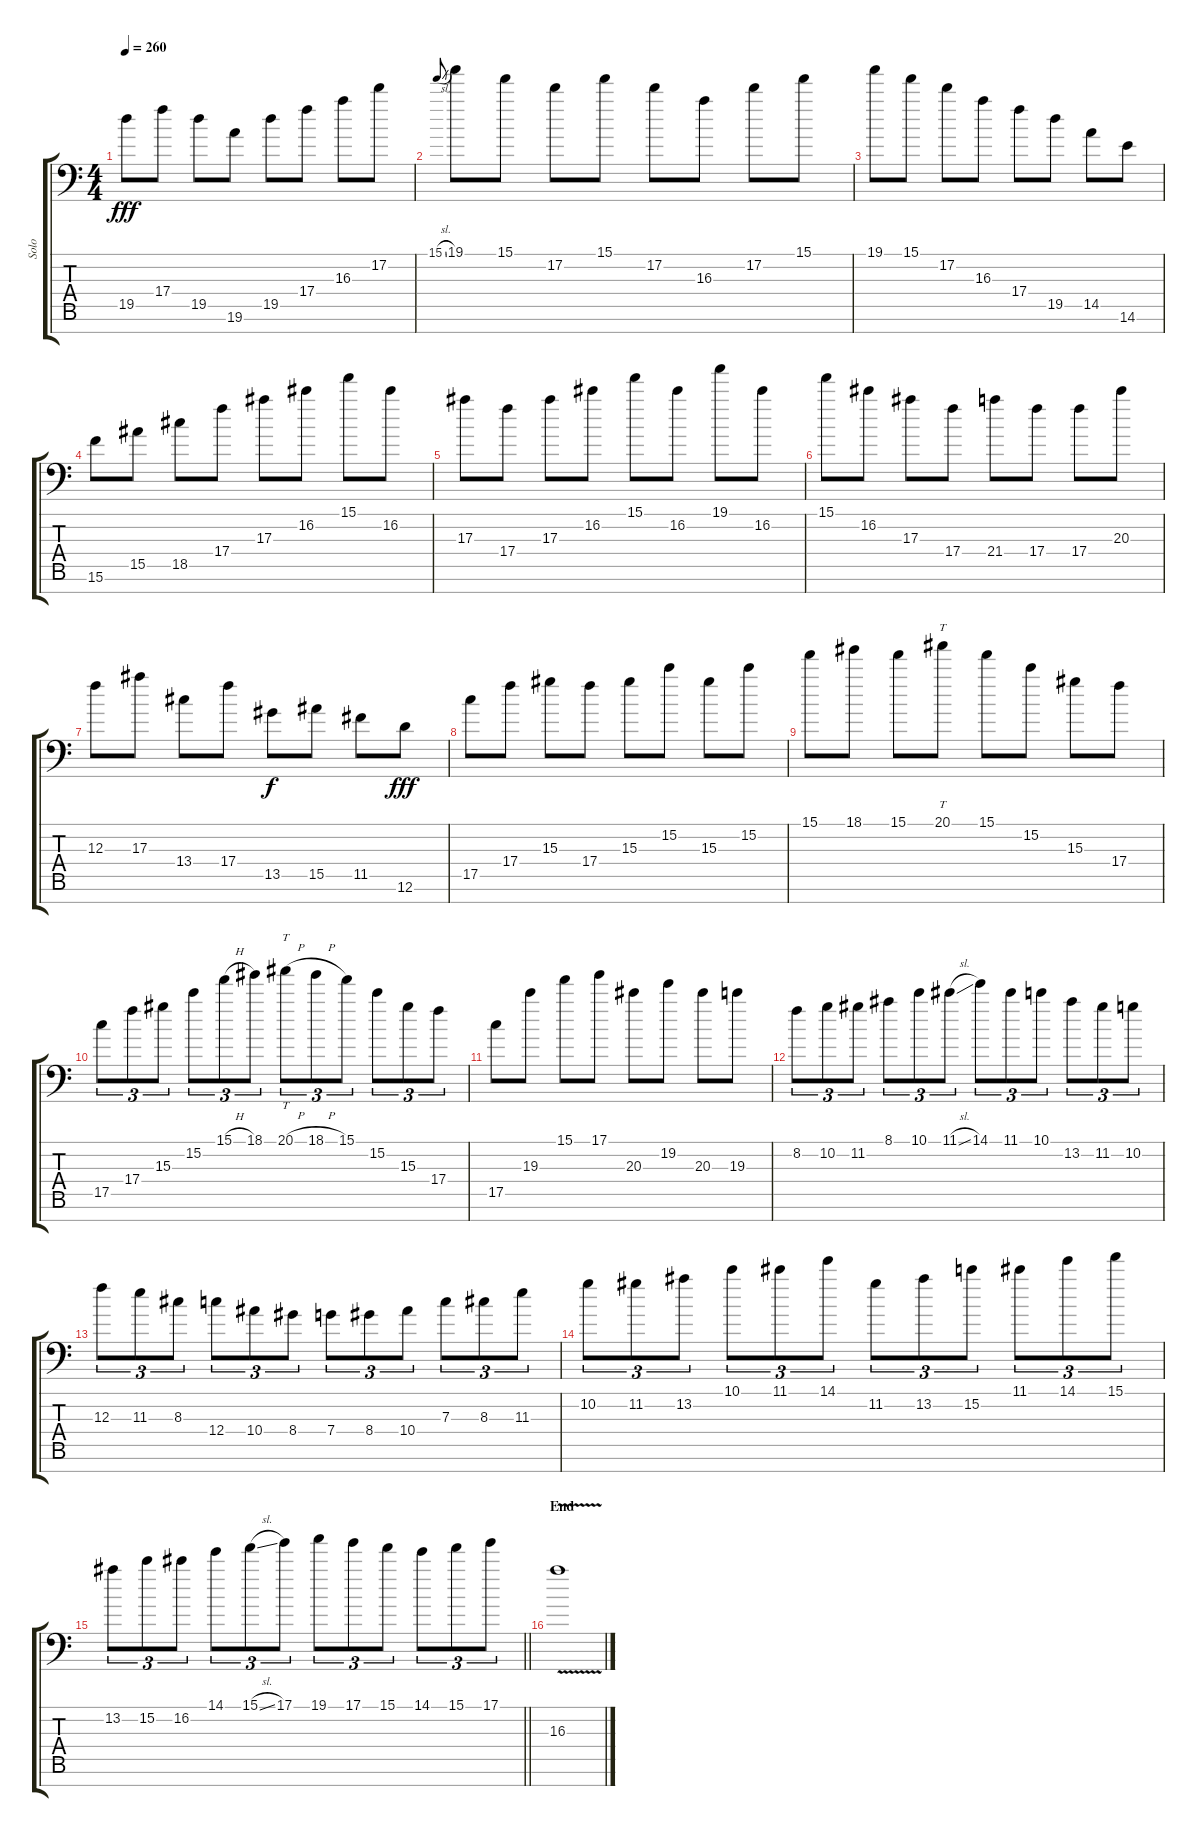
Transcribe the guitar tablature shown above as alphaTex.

\track ("Solo" "Solo") {instrument distortionguitar}
\staff {score tabs}
\tuning (D4 A3 F3 C3 G2 D2 G1) {hide}
\ts (4 4)
\tempo 260
\clef f4
\ks c
19.5.8{dy fff} 17.4.8 19.5.8 19.6.8 19.5.8 17.4.8 16.3.8 17.2.8 |
15.1{sl}.8{gr onbeat} 19.1.8 15.1.8 17.2.8 15.1.8 17.2.8 16.3.8 17.2.8 15.1.8 |
19.1.8 15.1.8 17.2.8 16.3.8 17.4.8 19.5.8 14.5.8 14.6.8 |
15.6.8 15.5.8 18.5.8 17.4.8 17.3.8 16.2.8 15.1.8 16.2.8 |
17.3.8 17.4.8 17.3.8 16.2.8 15.1.8 16.2.8 19.1.8 16.2.8 |
15.1.8 16.2.8 17.3.8 17.4.8 21.4.8 17.4.8 17.4.8 20.3.8 |
12.3.8 17.3.8 13.4.8 17.4.8 13.5.8{dy f} 15.5.8 11.5.8 12.6.8{dy fff} |
17.5.8 17.4.8 15.3.8 17.4.8 15.3.8 15.2.8 15.3.8 15.2.8 |
15.1.8 18.1.8 15.1.8 20.1.8{tt} 15.1.8 15.2.8 15.3.8 17.4.8 |
17.5.8{tu (3 2)} 17.4.8{tu (3 2)} 15.3.8{tu (3 2)} 15.2.8{tu (3 2)} 15.1{h}.8{tu (3 2)} 18.1.8{tu (3 2)} 20.1{h}.8{tt tu (3 2)} 18.1{h}.8{tu (3 2)} 15.1.8{tu (3 2)} 15.2.8{tu (3 2)} 15.3.8{tu (3 2)} 17.4.8{tu (3 2)} |
17.5.8 19.3.8 15.1.8 17.1.8 20.3.8 19.2.8 20.3.8 19.3.8 |
8.2.8{tu (3 2)} 10.2.8{tu (3 2)} 11.2.8{tu (3 2)} 8.1.8{tu (3 2)} 10.1.8{tu (3 2)} 11.1{sl}.8{tu (3 2)} 14.1.8{tu (3 2)} 11.1.8{tu (3 2)} 10.1.8{tu (3 2)} 13.2.8{tu (3 2)} 11.2.8{tu (3 2)} 10.2.8{tu (3 2)} |
12.3.8{tu (3 2)} 11.3.8{tu (3 2)} 8.3.8{tu (3 2)} 12.4.8{tu (3 2)} 10.4.8{tu (3 2)} 8.4.8{tu (3 2)} 7.4.8{tu (3 2)} 8.4.8{tu (3 2)} 10.4.8{tu (3 2)} 7.3.8{tu (3 2)} 8.3.8{tu (3 2)} 11.3.8{tu (3 2)} |
10.2.8{tu (3 2)} 11.2.8{tu (3 2)} 13.2.8{tu (3 2)} 10.1.8{tu (3 2)} 11.1.8{tu (3 2)} 14.1.8{tu (3 2)} 11.2.8{tu (3 2)} 13.2.8{tu (3 2)} 15.2.8{tu (3 2)} 11.1.8{tu (3 2)} 14.1.8{tu (3 2)} 15.1.8{tu (3 2)} |
\barLineRight lightlight
13.2.8{tu (3 2)} 15.2.8{tu (3 2)} 16.2.8{tu (3 2)} 14.1.8{tu (3 2)} 15.1{sl}.8{tu (3 2)} 17.1.8{tu (3 2)} 19.1.8{tu (3 2)} 17.1.8{tu (3 2)} 15.1.8{tu (3 2)} 14.1.8{tu (3 2)} 15.1.8{tu (3 2)} 17.1.8{tu (3 2)} |
\section ("" "End")
16.3{v}.1
